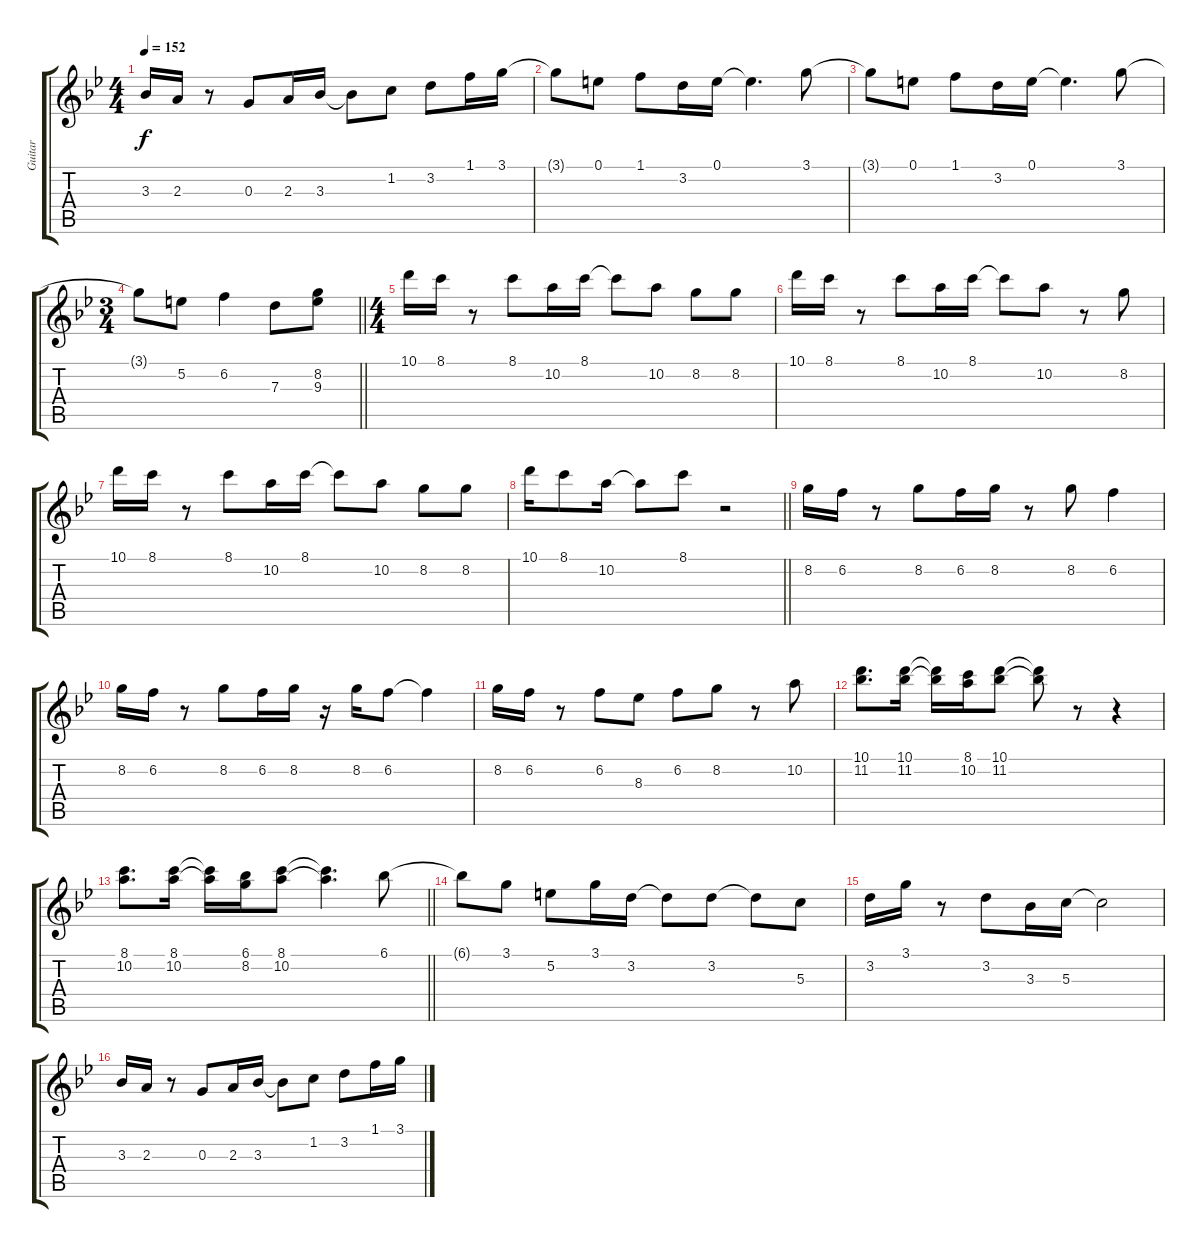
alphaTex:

\track ("Guitar" "Guitar") {instrument electricguitarjazz}
\staff {score tabs}
\tuning (E4 B3 G3 D3 A2 E2) {hide}
\ts (4 4)
\tempo 152
\clef g2
\ks bb
3.3.16{dy f} 2.3.16 r.8 0.3.8 2.3.16 3.3.16 3.3{t}.8 1.2.8 3.2.8 1.1.16 3.1.16 |
3.1{t}.8 0.1.8 1.1.8 3.2.16 0.1.16 0.1{t}.4{d} 3.1.8 |
3.1{t}.8 0.1.8 1.1.8 3.2.16 0.1.16 0.1{t}.4{d} 3.1.8 |
\ts (3 4)
\barLineRight lightlight
3.1{t}.8 5.2.8 6.2.4 7.3.8 (8.2 9.3).8 |
\ts (4 4)
10.1.16 8.1.16 r.8 8.1.8 10.2.16 8.1.16 8.1{t}.8 10.2.8 8.2.8 8.2.8 |
10.1.16 8.1.16 r.8 8.1.8 10.2.16 8.1.16 8.1{t}.8 10.2.8 r.8 8.2.8 |
10.1.16 8.1.16 r.8 8.1.8 10.2.16 8.1.16 8.1{t}.8 10.2.8 8.2.8 8.2.8 |
\barLineRight lightlight
10.1.16 8.1.8 10.2.16 10.2{t}.8 8.1.8 r.2 |
8.2.16 6.2.16 r.8 8.2.8 6.2.16 8.2.16 r.8 8.2.8 6.2.4 |
8.2.16 6.2.16 r.8 8.2.8 6.2.16 8.2.16 r.16 8.2.16 6.2.8 6.2{t}.4 |
8.2.16 6.2.16 r.8 6.2.8 8.3.8 6.2.8 8.2.8 r.8 10.2.8 |
(10.1 11.2).8{d} (10.1 11.2).16 (10.1{t} 11.2{t}).16 (8.1 10.2).16 (10.1 11.2).8 (10.1{t} 11.2{t}).8 r.8 r.4 |
\barLineRight lightlight
(8.1 10.2).8{d} (8.1 10.2).16 (8.1{t} 10.2{t}).16 (6.1 8.2).16 (8.1 10.2).8 (8.1{t} 10.2{t}).4{d} 6.1.8 |
6.1{t}.8 3.1.8 5.2.8 3.1.16 3.2.16 3.2{t}.8 3.2.8 3.2{t}.8 5.3.8 |
3.2.16 3.1.16 r.8 3.2.8 3.3.16 5.3.16 5.3{t}.2 |
3.3.16 2.3.16 r.8 0.3.8 2.3.16 3.3.16 3.3{t}.8 1.2.8 3.2.8 1.1.16 3.1.16
